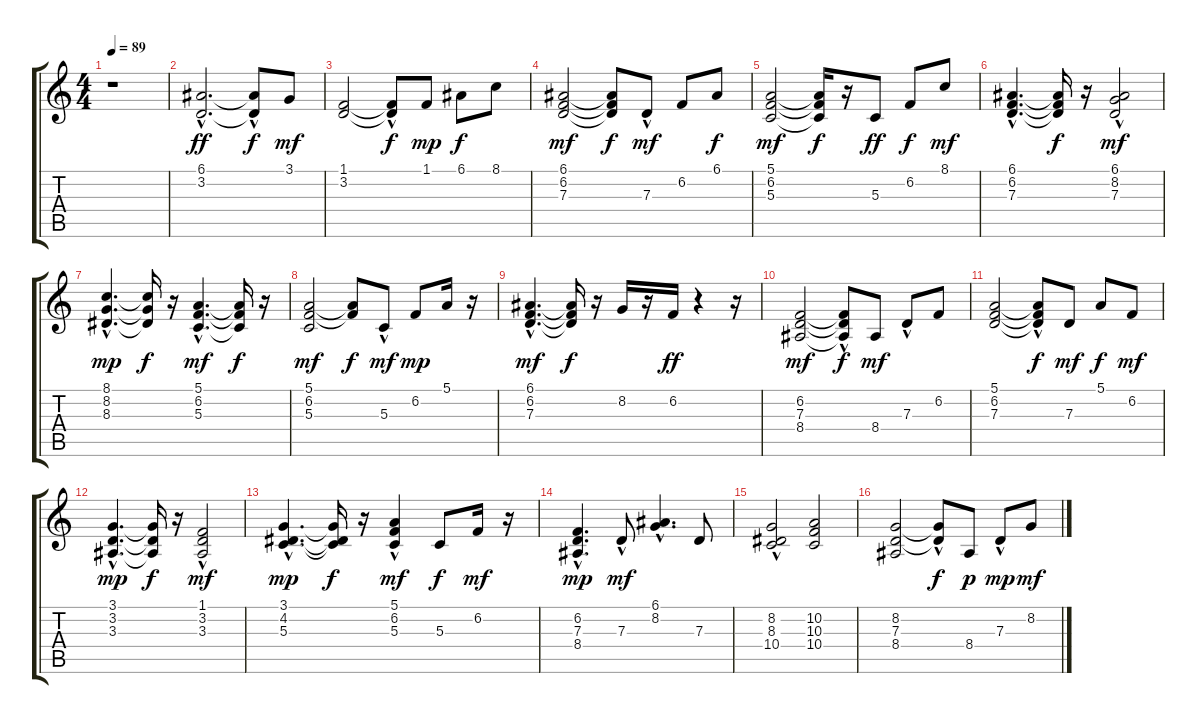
\track "" {instrument honkytonkpiano}
\staff {score tabs}
\tuning (E4 B3 G3 D3 A2 E2) {hide}
\ts (4 4)
\tempo 89
\clef g2
\ks c
r.1{dy ff instrument honkytonkpiano} |
(6.1{hac} 3.2{hac}).2{d} (6.1{t} 3.2{hac t}).8{dy f} 3.1.8{dy mf} |
(1.1 3.2).2 (1.1{t} 3.2{hac t}).8{dy f} 1.1.8{dy mp} 6.1.8{dy f} 8.1.8 |
(6.1 6.2 7.3).2{dy mf} (6.1{t} 6.2{t} 7.3{t}).8{dy f} 7.3{hac}.8{dy mf} 6.2.8 6.1.8{dy f} |
(5.1 6.2 5.3).2{dy mf} (5.1{t} 6.2{t} 5.3{t}).16{dy f} r.16 5.3.8{dy ff} 6.2.8{dy f} 8.1.8{dy mf} |
(6.1{hac} 6.2{hac} 7.3{hac}).4{d} (6.1{t} 6.2{t} 7.3{t}).16{dy f} r.16 (6.1{hac} 8.2{hac} 7.3).2{dy mf} |
(8.1{hac} 8.2{hac} 8.3{hac}).4{d dy mp} (8.1{t} 8.2{t} 8.3{t}).16{dy f} r.16 (5.1{hac} 6.2{hac} 5.3{hac}).4{d dy mf} (5.1{t} 6.2{t} 5.3{t}).16{dy f} r.16 |
(5.1 6.2 5.3).2{dy mf} (5.1{t} 6.2{t}).8{dy f} 5.3{hac}.8{dy mf} 6.2.8{dy mp} 5.1.16 r.16 |
(6.1{hac} 6.2{hac} 7.3{hac}).4{d dy mf} (6.1{t} 6.2{t} 7.3{t}).16{dy f} r.16 8.2.16 r.16 6.2.16{dy ff} r.4 r.16 |
(6.2 7.3 8.4).2{dy mf} (6.2{hac t} 7.3{t} 8.4{t}).8{dy f} 8.4.8{dy mf} 7.3{hac}.8 6.2.8 |
(5.1 6.2 7.3).2 (5.1{hac t} 6.2{hac t} 7.3{t}).8{dy f} 7.3.8{dy mf} 5.1.8{dy f} 6.2.8{dy mf} |
(3.1{hac} 3.2{hac} 3.3{hac}).4{d dy mp} (3.1{t} 3.2{t} 3.3{t}).16{dy f} r.16 (1.1 3.2{hac} 3.3).2{dy mf} |
(3.1{hac} 4.2{hac} 5.3{hac}).4{d dy mp} (3.1{t} 4.2{t} 5.3{t}).16{dy f} r.16 (5.1{hac} 6.2 5.3{hac}).4{dy mf} 5.3.8{dy f} 6.2.16{dy mf} r.16 |
(6.2{hac} 7.3 8.4).4{d dy mp} 7.3{hac}.8{dy mf} (6.1{hac} 8.2{hac}).4{d} 7.3.8 |
(8.2 8.3 10.4{hac}).2 (10.2 10.3 10.4).2 |
(8.2 7.3 8.4).2 (8.2{hac t} 7.3{t}).8{dy f} 8.4.8{dy p} 7.3{hac}.8{dy mp} 8.2.8{dy mf}
